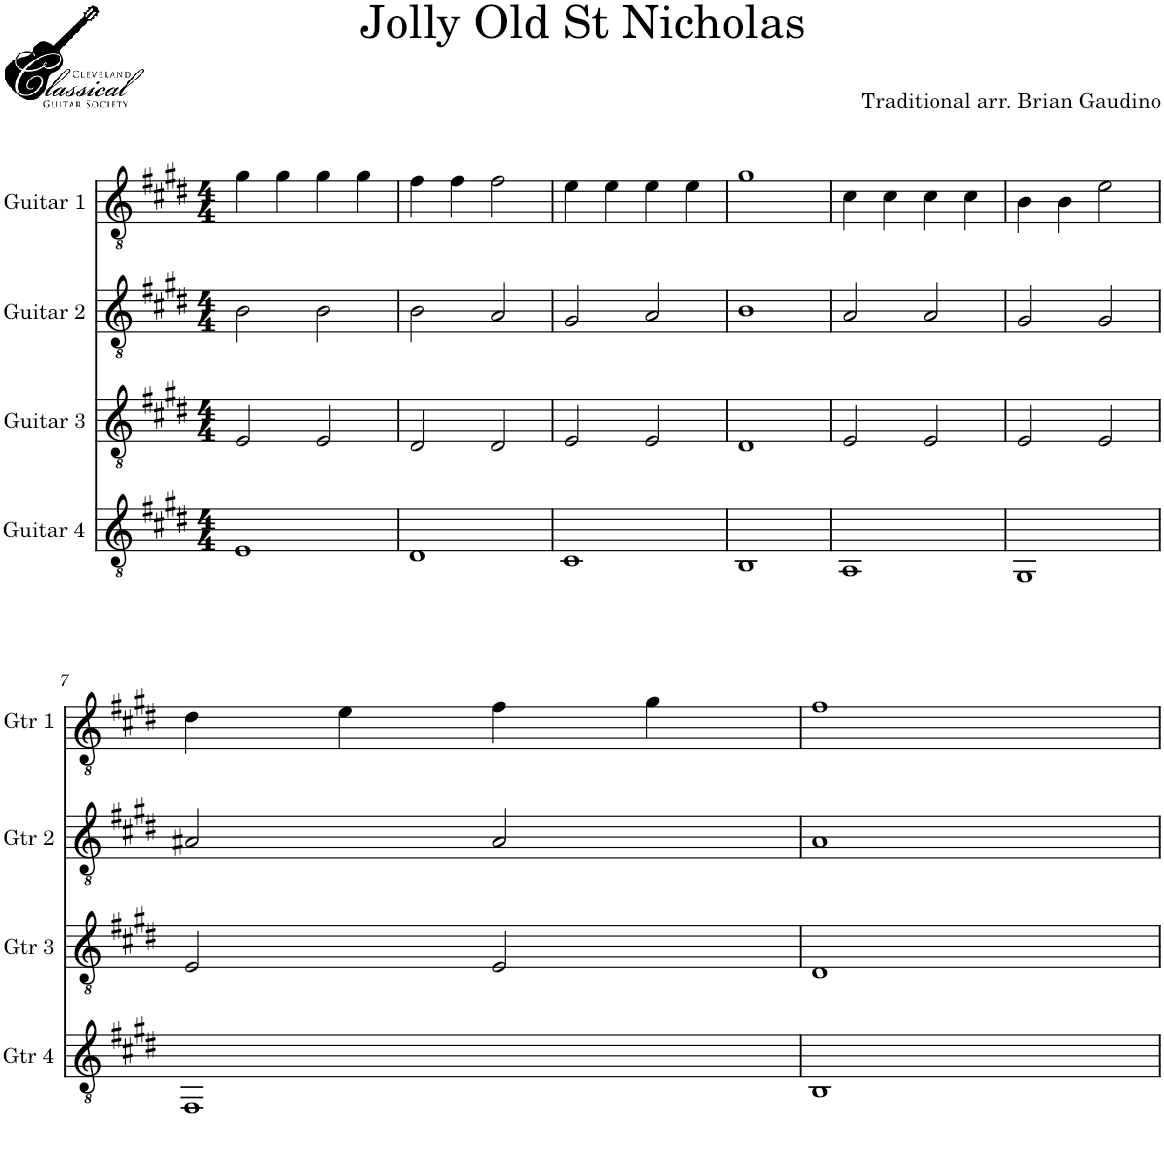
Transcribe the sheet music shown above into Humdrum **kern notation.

**kern	**kern	**kern	**kern
*part4	*part3	*part2	*part1
*staff4	*staff3	*staff2	*staff1
*I"Guitar 4	*I"Guitar 3	*I"Guitar 2	*I"Guitar 1
*I'Gtr 4	*I'Gtr 3	*I'Gtr 2	*I'Gtr 1
*clefGv2	*clefGv2	*clefGv2	*clefGv2
*k[f#c#g#d#]	*k[f#c#g#d#]	*k[f#c#g#d#]	*k[f#c#g#d#]
*M4/4	*M4/4	*M4/4	*M4/4
=1	=1	=1	=1
1E	2E/	2B\	4g#\
.	.	.	4g#\
.	2E/	2B\	4g#\
.	.	.	4g#\
=2	=2	=2	=2
1D#	2D#/	2B\	4f#\
.	.	.	4f#\
.	2D#/	2A/	2f#\
=3	=3	=3	=3
1C#	2E/	2G#/	4e\
.	.	.	4e\
.	2E/	2A/	4e\
.	.	.	4e\
=4	=4	=4	=4
1BB	1D#	1B	1g#
=5	=5	=5	=5
1AA	2E/	2A/	4c#\
.	.	.	4c#\
.	2E/	2A/	4c#\
.	.	.	4c#\
=6	=6	=6	=6
1GG#	2E/	2G#/	4B\
.	.	.	4B\
.	2E/	2G#/	2e\
!!LO:LB:g=z
=7	=7	=7	=7
1FF#	2E/	2A#X/	4d#\
.	.	.	4e\
.	2E/	2A#/	4f#\
.	.	.	4g#\
=8	=8	=8	=8
1BB	1D#	1A	1f#
=	=	=	=
*-	*-	*-	*-
